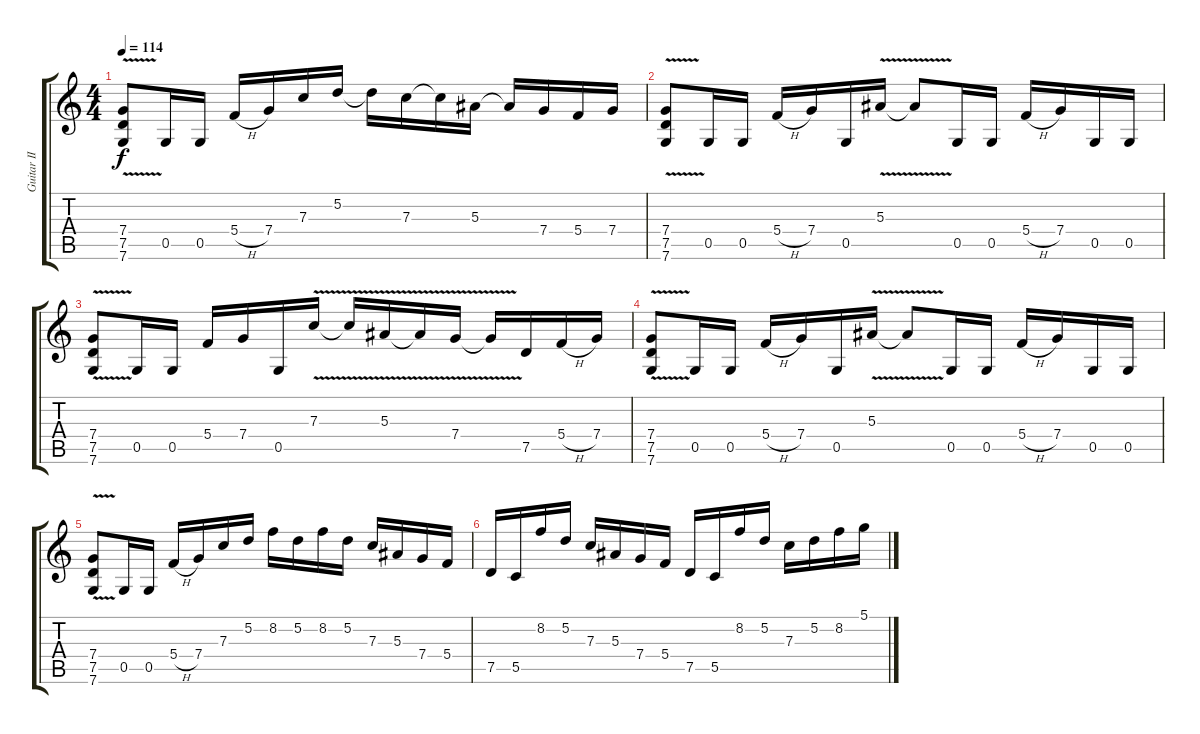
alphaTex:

\track ("Guitar II" "Guitar II") {instrument overdrivenguitar}
\staff {score tabs}
\tuning (D4 A3 F3 C3 G2 C2) {hide}
\ts (4 4)
\tempo 114
\clef g2
\ks c
(7.4{v} 7.5{v} 7.6{v}).8{dy f} 0.5.16 0.5.16 5.4{h}.16 7.4.16 7.3.16 5.2.16 5.2{t}.16 7.3.16 7.3{t}.16 5.3.16 5.3{t}.16 7.4.16 5.4.16 7.4.16 |
(7.4{v} 7.5{v} 7.6{v}).8 0.5.16 0.5.16 5.4{h}.16 7.4.16 0.5.16 5.3{v}.16 5.3{t}.8 0.5.16 0.5.16 5.4{h}.16 7.4.16 0.5.16 0.5.16 |
(7.4{v} 7.5{v} 7.6{v}).8 0.5.16 0.5.16 5.4.16 7.4.16 0.5.16 7.3{v}.16 7.3{t}.16 5.3{v}.16 5.3{t}.16 7.4{v}.16 7.4{t}.16 7.5.16 5.4{h}.16 7.4.16 |
(7.4 7.5{v} 7.6{v}).8 0.5.16 0.5.16 5.4{h}.16 7.4.16 0.5.16 5.3{v}.16 5.3{t}.8 0.5.16 0.5.16 5.4{h}.16 7.4.16 0.5.16 0.5.16 |
(7.4{v} 7.5{v} 7.6{v}).8 0.5.16 0.5.16 5.4{h}.16 7.4.16 7.3.16 5.2.16 8.2.16 5.2.16 8.2.16 5.2.16 7.3.16 5.3.16 7.4.16 5.4.16 |
7.5.16 5.5.16 8.2.16 5.2.16 7.3.16 5.3.16 7.4.16 5.4.16 7.5.16 5.5.16 8.2.16 5.2.16 7.3.16 5.2.16 8.2.16 5.1.16
